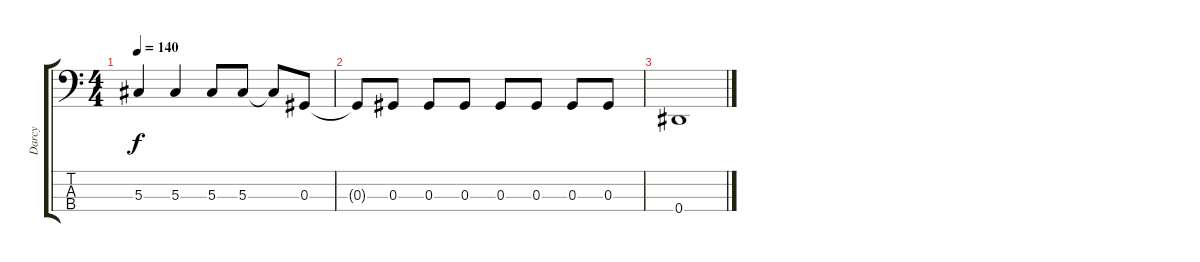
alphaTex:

\track ("Darcy " "Darcy ") {instrument electricbassfinger}
\staff {score tabs}
\tuning (Gb2 Db2 Ab1 Eb1) {hide}
\ts (4 4)
\tempo 140
\clef f4
\ks c
5.3.4{dy f} 5.3.4 5.3.8 5.3.8 5.3{t}.8 0.3.8 |
0.3{t}.8 0.3.8 0.3.8 0.3.8 0.3.8 0.3.8 0.3.8 0.3.8 |
0.4.1
